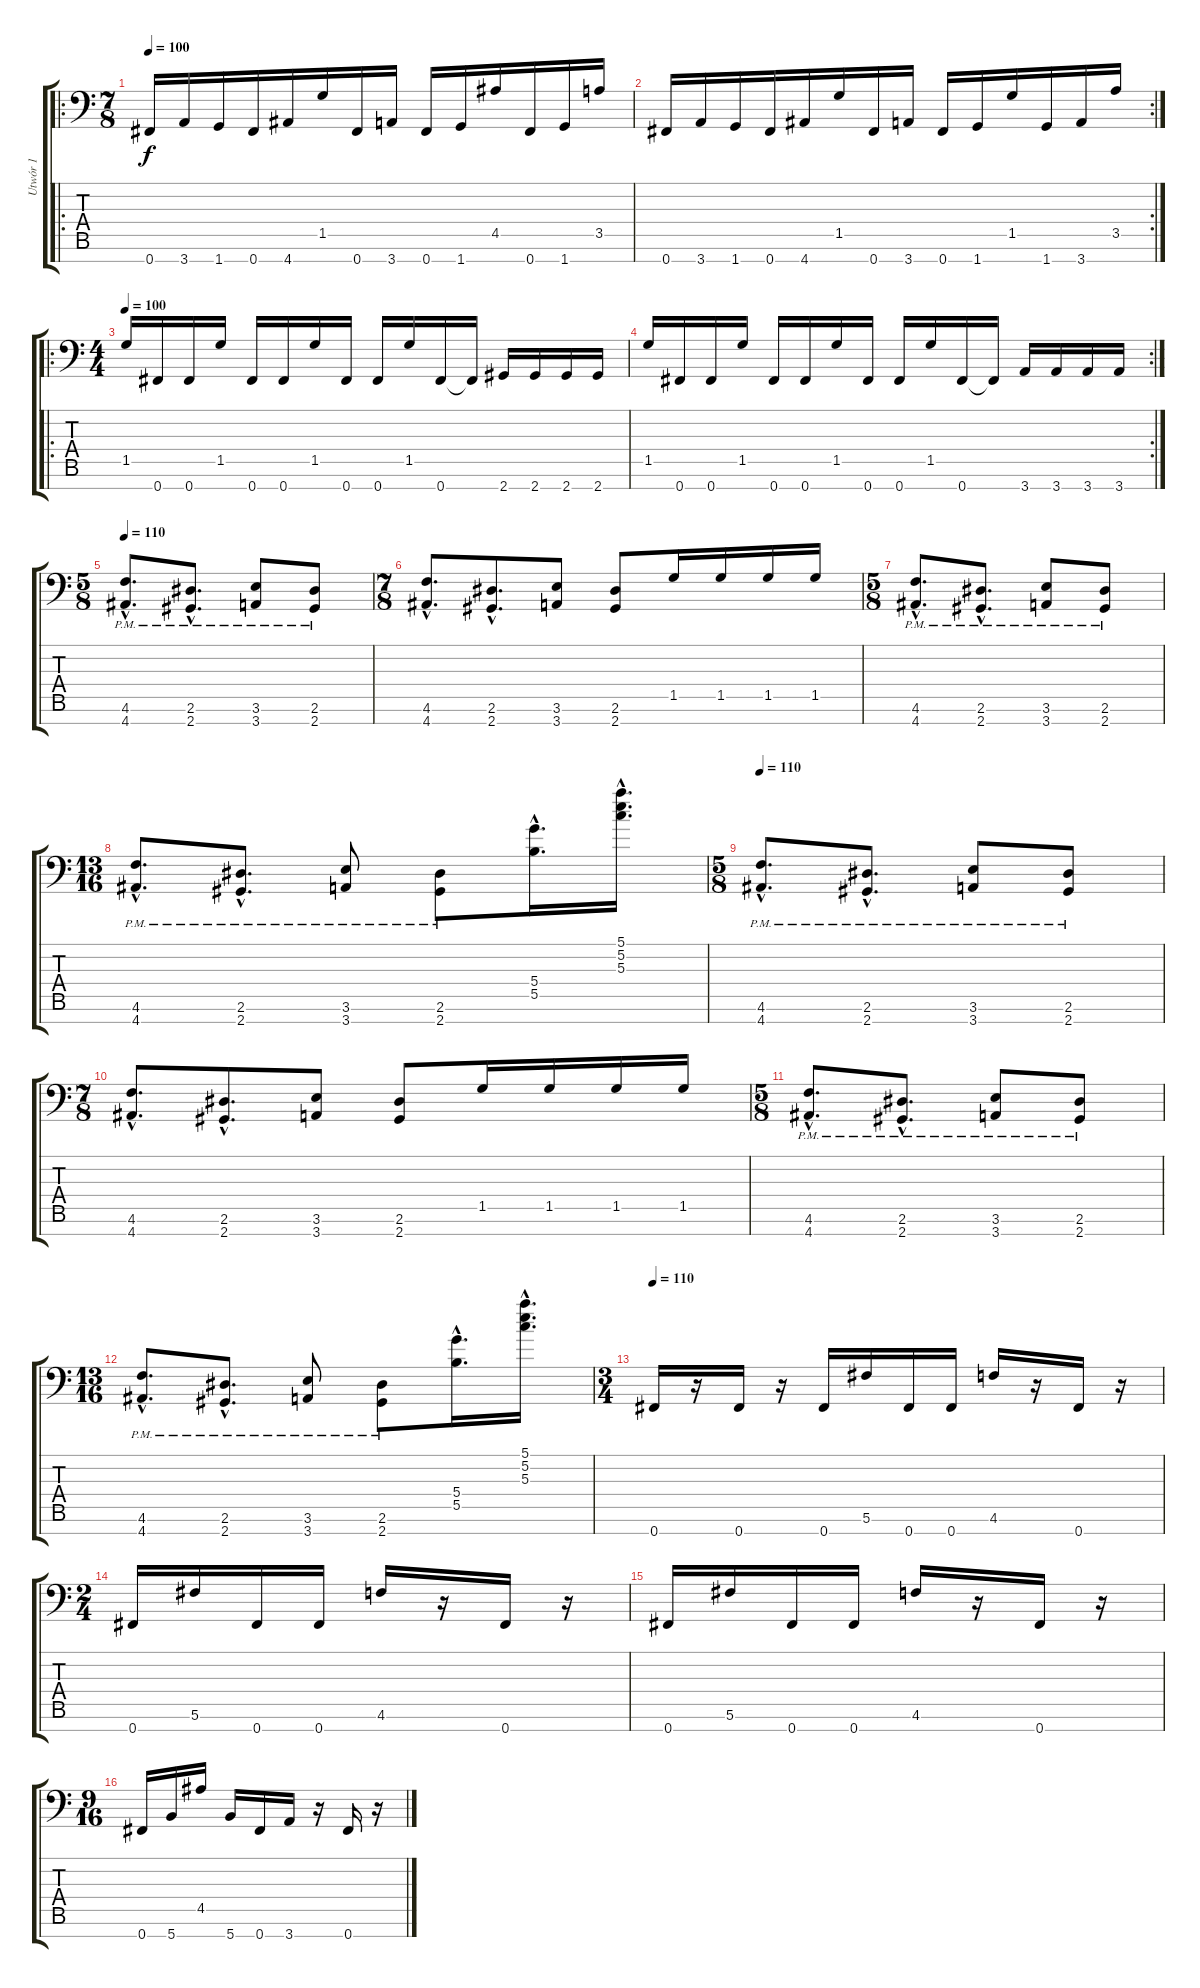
\track ("Utwór 1" "Utwór 1") {instrument distortionguitar}
\staff {score tabs}
\tuning (E4 B3 G3 D3 Gb2 Db2 Gb1) {hide}
\ro
\ts (7 8)
\tempo 100
\clef f4
\ks c
0.7.16{dy f} 3.7.16 1.7.16 0.7.16 4.7.16 1.5.16 0.7.16 3.7.16 0.7.16 1.7.16 4.5.16 0.7.16 1.7.16 3.5.16 |
\rc 2
0.7.16 3.7.16 1.7.16 0.7.16 4.7.16 1.5.16 0.7.16 3.7.16 0.7.16 1.7.16 1.5.16 1.7.16 3.7.16 3.5.16 |
\ro
\ts (4 4)
\tempo 100
1.5.16 0.7.16 0.7.16 1.5.16 0.7.16 0.7.16 1.5.16 0.7.16 0.7.16 1.5.16 0.7.16 0.7{t}.16 2.7.16 2.7.16 2.7.16 2.7.16 |
\rc 2
1.5.16 0.7.16 0.7.16 1.5.16 0.7.16 0.7.16 1.5.16 0.7.16 0.7.16 1.5.16 0.7.16 0.7{t}.16 3.7.16 3.7.16 3.7.16 3.7.16 |
\ts (5 8)
\tempo 110
(4.6{hac pm} 4.7{hac}).8{d} (2.6{hac pm} 2.7{hac}).8{d} (3.6{pm} 3.7).8 (2.6{pm} 2.7).8 |
\ts (7 8)
(4.6{hac} 4.7{hac}).8{d} (2.6{hac} 2.7{hac}).8{d} (3.6 3.7).8 (2.6 2.7).8 1.5.16 1.5.16 1.5.16 1.5.16 |
\ts (5 8)
(4.6{hac pm} 4.7{hac}).8{d} (2.6{hac pm} 2.7{hac}).8{d} (3.6{pm} 3.7).8 (2.6{pm} 2.7).8 |
\ts (13 16)
(4.6{hac pm} 4.7{hac}).8{d} (2.6{hac pm} 2.7{hac}).8{d} (3.6{pm} 3.7).8 (2.6{pm} 2.7).8 (5.4{hac} 5.5{hac}).16{d} (5.1{hac} 5.2{hac} 5.3{hac}).16{d} |
\ts (5 8)
\tempo 110
(4.6{hac pm} 4.7{hac}).8{d} (2.6{hac pm} 2.7{hac}).8{d} (3.6{pm} 3.7).8 (2.6{pm} 2.7).8 |
\ts (7 8)
(4.6{hac} 4.7{hac}).8{d} (2.6{hac} 2.7{hac}).8{d} (3.6 3.7).8 (2.6 2.7).8 1.5.16 1.5.16 1.5.16 1.5.16 |
\ts (5 8)
(4.6{hac pm} 4.7{hac}).8{d} (2.6{hac pm} 2.7{hac}).8{d} (3.6{pm} 3.7).8 (2.6{pm} 2.7).8 |
\ts (13 16)
(4.6{hac pm} 4.7{hac}).8{d} (2.6{hac pm} 2.7{hac}).8{d} (3.6{pm} 3.7).8 (2.6{pm} 2.7).8 (5.4{hac} 5.5{hac}).16{d} (5.1{hac} 5.2{hac} 5.3{hac}).16{d} |
\ts (3 4)
\tempo 110
0.7.16 r.16 0.7.16 r.16 0.7.16 5.6.16 0.7.16 0.7.16 4.6.16 r.16 0.7.16 r.16 |
\ts (2 4)
0.7.16 5.6.16 0.7.16 0.7.16 4.6.16 r.16 0.7.16 r.16 |
0.7.16 5.6.16 0.7.16 0.7.16 4.6.16 r.16 0.7.16 r.16 |
\ts (9 16)
0.7.16 5.7.16 4.5.16 5.7.16 0.7.16 3.7.16 r.16 0.7.16 r.16
